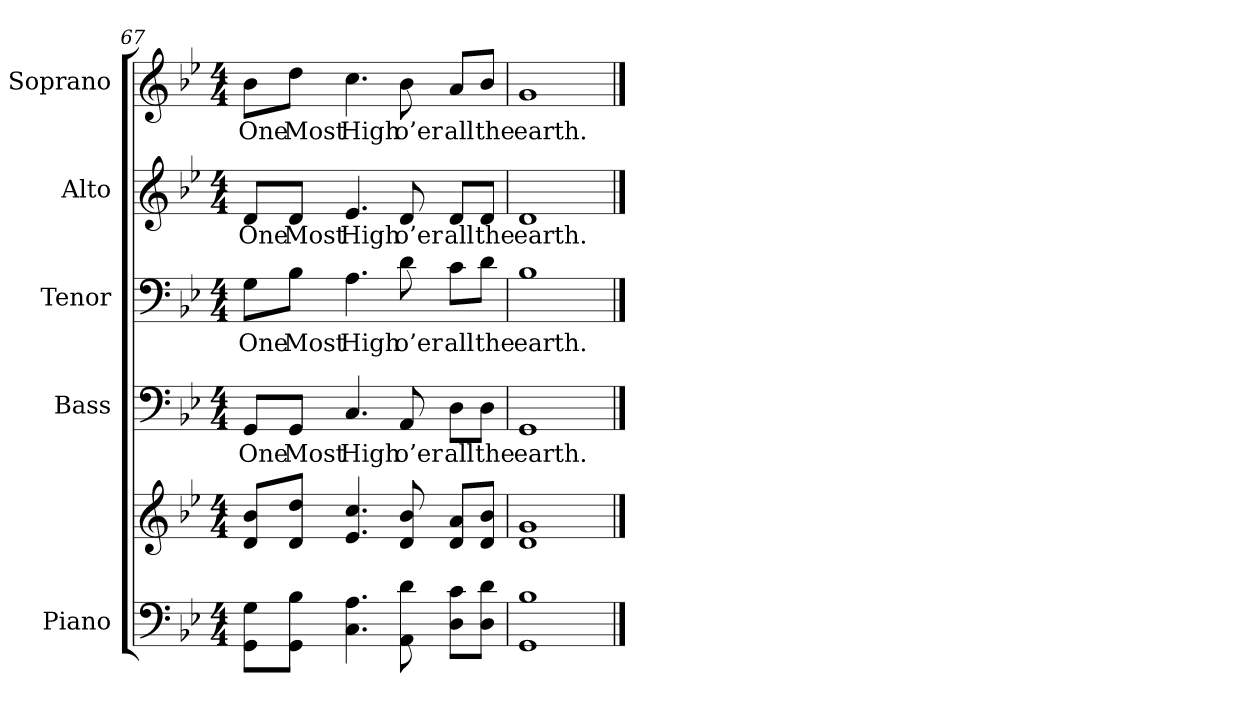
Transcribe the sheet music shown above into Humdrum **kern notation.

**kern	**kern	**kern	**text	**kern	**text	**kern	**text	**kern	**text
*part5	*part5	*part4	*part4	*part3	*part3	*part2	*part2	*part1	*part1
*staff6	*staff5	*staff4	*staff4	*staff3	*staff3	*staff2	*staff2	*staff1	*staff1
*I"Piano	*	*I"Bass	*	*I"Tenor	*	*I"Alto	*	*I"Soprano	*
*I'Pno.	*	*I'B.	*	*I'T.	*	*I'A.	*	*I'S.	*
*clefF4	*clefG2	*clefF4	*	*clefF4	*	*clefG2	*	*clefG2	*
*k[b-e-]	*k[b-e-]	*k[b-e-]	*	*k[b-e-]	*	*k[b-e-]	*	*k[b-e-]	*
*B-:	*B-:	*B-:	*	*B-:	*	*B-:	*	*B-:	*
*M4/4	*M4/4	*M4/4	*	*M4/4	*	*M4/4	*	*M4/4	*
=67	=67	=67	=67	=67	=67	=67	=67	=67	=67
!	!	!	!LO:LY:b:color=#000000	!	!	!	!	!	!
!	!	!	!	!	!LO:LY:b:color=#000000	!	!	!	!
!	!	!	!	!	!	!	!LO:LY:b:color=#000000	!	!
!	!	!	!	!	!	!	!	!	!LO:LY:b:color=#000000
8GGi\ 8Gi\L	8di/ 8b-i/L	8GGi/L	One	8Gi\L	One	8di/L	One	8b-i\L	One
!	!	!	!LO:LY:b:color=#000000	!	!	!	!	!	!
!	!	!	!	!	!LO:LY:b:color=#000000	!	!	!	!
!	!	!	!	!	!	!	!LO:LY:b:color=#000000	!	!
!	!	!	!	!	!	!	!	!	!LO:LY:b:color=#000000
8GGi\ 8B-i\J	8di/ 8ddi/J	8GGi/J	Most	8B-i\J	Most	8di/J	Most	8ddi\J	Most
!	!	!	!LO:LY:b:color=#000000	!	!	!	!	!	!
!	!	!	!	!	!LO:LY:b:color=#000000	!	!	!	!
!	!	!	!	!	!	!	!LO:LY:b:color=#000000	!	!
!	!	!	!	!	!	!	!	!	!LO:LY:b:color=#000000
4.Ci\ 4.Ai	4.e-i/ 4.cci	4.Ci/	High	4.Ai\	High	4.e-i/	High	4.cci\	High
!	!	!	!LO:LY:b:color=#000000	!	!	!	!	!	!
!	!	!	!	!	!LO:LY:b:color=#000000	!	!	!	!
!	!	!	!	!	!	!	!LO:LY:b:color=#000000	!	!
!	!	!	!	!	!	!	!	!	!LO:LY:b:color=#000000
8AAi\ 8di	8di/ 8b-i	8AAi/	o’er	8di\	o’er	8di/	o’er	8b-i\	o’er
!	!	!	!LO:LY:b:color=#000000	!	!	!	!	!	!
!	!	!	!	!	!LO:LY:b:color=#000000	!	!	!	!
!	!	!	!	!	!	!	!LO:LY:b:color=#000000	!	!
!	!	!	!	!	!	!	!	!	!LO:LY:b:color=#000000
8Di\ 8ci\L	8di/ 8ai/L	8Di\L	all	8ci\L	all	8di/L	all	8ai/L	all
!	!	!	!LO:LY:b:color=#000000	!	!	!	!	!	!
!	!	!	!	!	!LO:LY:b:color=#000000	!	!	!	!
!	!	!	!	!	!	!	!LO:LY:b:color=#000000	!	!
!	!	!	!	!	!	!	!	!	!LO:LY:b:color=#000000
8Di\ 8di\J	8di/ 8b-i/J	8Di\J	the	8di\J	the	8di/J	the	8b-i/J	the
=68	=68	=68	=68	=68	=68	=68	=68	=68	=68
!	!	!	!LO:LY:b:color=#000000	!	!	!	!	!	!
!	!	!	!	!	!LO:LY:b:color=#000000	!	!	!	!
!	!	!	!	!	!	!	!LO:LY:b:color=#000000	!	!
!	!	!	!	!	!	!	!	!	!LO:LY:b:color=#000000
1GGi 1B-i	1di 1gi	1GGi	earth.	1B-i	earth.	1di	earth.	1gi	earth.
==	==	==	==	==	==	==	==	==	==
*-	*-	*-	*-	*-	*-	*-	*-	*-	*-
